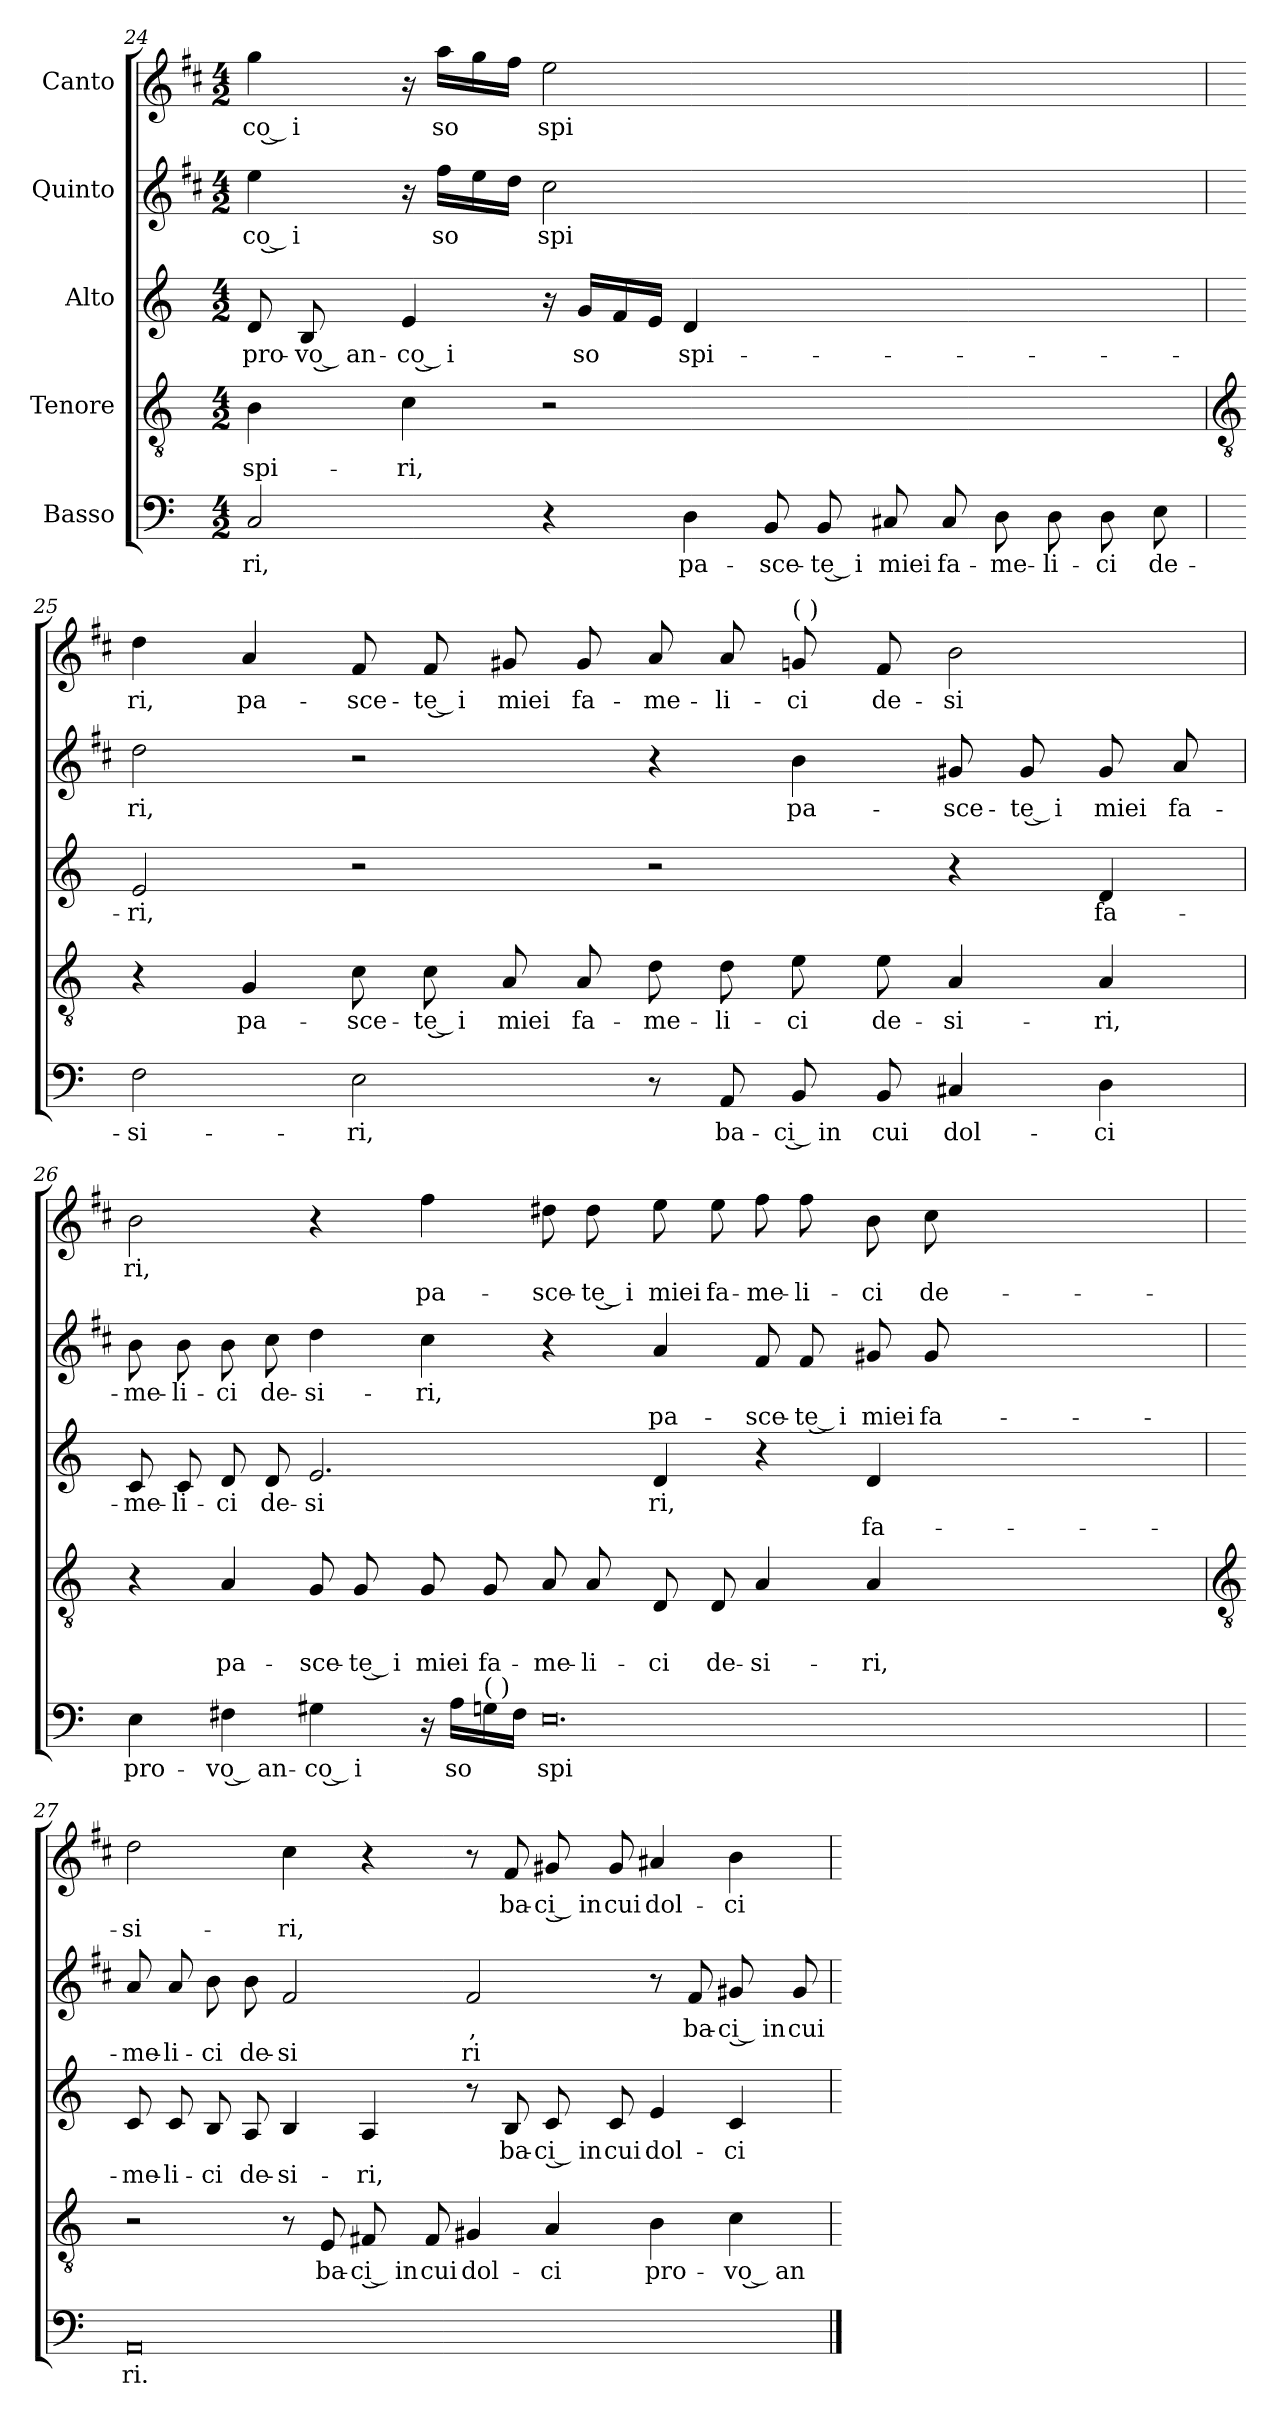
**kern	**text	**kern	**text	**text	**kern	**text	**text	**kern	**text	**text	**kern	**text	**text
*part5	*part5	*part4	*part4	*part4	*part3	*part3	*part3	*part2	*part2	*part2	*part1	*part1	*part1
*staff5	*staff5	*staff4	*staff4	*staff4	*staff3	*staff3	*staff3	*staff2	*staff2	*staff2	*staff1	*staff1	*staff1
*I"Basso	*	*I"Tenore	*	*	*I"Alto	*	*	*I"Quinto	*	*	*I"Canto	*	*
!!LO:LB:g=z
*clefF4	*	*clefGv2	*	*	*clefG2	*	*	*clefG2	*	*	*clefG2	*	*
*	*	*	*	*	*	*	*	*ITrd1c2	*	*	*ITrd1c2	*	*
*k[]	*	*k[]	*	*	*k[]	*	*	*k[]	*	*	*k[]	*	*
*C:	*	*C:	*	*	*C:	*	*	*C:	*	*	*C:	*	*
*M4/2	*	*M4/2	*	*	*M4/2	*	*	*M4/2	*	*	*M4/2	*	*
=24A	=24A	=24A	=24A	=24A	=24A	=24A	=24A	=24A	=24A	=24A	=24A	=24A	=24A
!	!LO:LY:b	!	!LO:LY:b	!	!	!LO:LY:b	!	!	!LO:LY:b	!	!	!LO:LY:b	!
2C	ri,	4B	spi-	.	8d	pro-	.	4dd	-co͜ i	.	4ff	-co͜ i	.
!	!	!	!	!	!	!LO:LY:b	!	!	!	!	!	!	!
.	.	.	.	.	8B	-vo͜ an-	.	.	.	.	.	.	.
!	!	!	!LO:LY:b	!	!	!LO:LY:b	!	!	!	!	!	!	!
.	.	4c	-ri,	.	4e	-co͜ i	.	16r	.	.	16r	.	.
!	!	!	!	!	!	!	!	!	!LO:LY:b	!	!	!LO:LY:b	!
.	.	.	.	.	.	.	.	16eeLL	so	.	16ggLL	so	.
.	.	.	.	.	.	.	.	16dd	.	.	16ff	.	.
.	.	.	.	.	.	.	.	16ccJJ	.	.	16eeJJ	.	.
!	!	!	!	!	!	!	!	!	!LO:LY:b	!	!	!LO:LY:b	!
4r	.	2r	.	.	16r	.	.	2b	spi	.	2dd	spi	.
!	!	!	!	!	!	!LO:LY:b	!	!	!	!	!	!	!
.	.	.	.	.	16gLL	so	.	.	.	.	.	.	.
.	.	.	.	.	16f	.	.	.	.	.	.	.	.
.	.	.	.	.	16eJJ	.	.	.	.	.	.	.	.
!	!LO:LY:b	!	!	!	!	!LO:LY:b	!	!	!	!	!	!	!
4D	pa-	.	.	.	4d	spi-	.	.	.	.	.	.	.
!	!LO:LY:b	!	!	!	!	!	!	!	!	!	!	!	!
8BB	-sce-	1ryy	.	.	1ryy	.	.	1ryy	.	.	1ryy	.	.
!	!LO:LY:b	!	!	!	!	!	!	!	!	!	!	!	!
8BB	-te͜ i	.	.	.	.	.	.	.	.	.	.	.	.
!	!LO:LY:b	!	!	!	!	!	!	!	!	!	!	!	!
8C#X	miei	.	.	.	.	.	.	.	.	.	.	.	.
!	!LO:LY:b	!	!	!	!	!	!	!	!	!	!	!	!
8C#	fa-	.	.	.	.	.	.	.	.	.	.	.	.
!	!LO:LY:b	!	!	!	!	!	!	!	!	!	!	!	!
8D	-me-	.	.	.	.	.	.	.	.	.	.	.	.
!	!LO:LY:b	!	!	!	!	!	!	!	!	!	!	!	!
8D	-li-	.	.	.	.	.	.	.	.	.	.	.	.
!	!LO:LY:b	!	!	!	!	!	!	!	!	!	!	!	!
8D	-ci	.	.	.	.	.	.	.	.	.	.	.	.
!	!LO:LY:b	!	!	!	!	!	!	!	!	!	!	!	!
8E	de-	.	.	.	.	.	.	.	.	.	.	.	.
!!LO:LB:g=z
=25	=25	=25	=25	=25	=25	=25	=25	=25	=25	=25	=25	=25	=25
*	*	*clefGv2	*	*	*	*	*	*	*	*	*	*	*
!	!LO:LY:b	!	!	!	!	!LO:LY:b	!	!	!LO:LY:b	!	!	!LO:LY:b	!
2F	-si-	4r	.	.	2e	-ri,	.	2cc	ri,	.	4cc	ri,	.
!	!	!	!LO:LY:b	!	!	!	!	!	!	!	!	!LO:LY:b	!
.	.	4G	pa-	.	.	.	.	.	.	.	4g	pa-	.
!	!LO:LY:b	!	!LO:LY:b	!	!	!	!	!	!	!	!	!LO:LY:b	!
2E	-ri,	8c	-sce-	.	2r	.	.	2r	.	.	8e	-sce-	.
!	!	!	!LO:LY:b	!	!	!	!	!	!	!	!	!LO:LY:b	!
.	.	8c	-te͜ i	.	.	.	.	.	.	.	8e	-te͜ i	.
!	!	!	!LO:LY:b	!	!	!	!	!	!	!	!	!LO:LY:b	!
.	.	8A	miei	.	.	.	.	.	.	.	8f#X	miei	.
!	!	!	!LO:LY:b	!	!	!	!	!	!	!	!	!LO:LY:b	!
.	.	8A	fa-	.	.	.	.	.	.	.	8f#	fa-	.
!	!	!	!LO:LY:b	!	!	!	!	!	!	!	!	!LO:LY:b	!
8r	.	8d	-me-	.	2r	.	.	4r	.	.	8g	-me-	.
!	!LO:LY:b	!	!LO:LY:b	!	!	!	!	!	!	!	!	!LO:LY:b	!
8AA	ba-	8d	-li-	.	.	.	.	.	.	.	8g	-li-	.
!	!	!	!	!	!	!	!	!	!	!	!LO:TX:a:t=(  )	!	!
!	!LO:LY:b	!	!LO:LY:b	!	!	!	!	!	!LO:LY:b	!	!	!LO:LY:b	!
8BB	-ci͜ in	8e	-ci	.	.	.	.	4a	pa-	.	8f	-ci	.
!	!LO:LY:b	!	!LO:LY:b	!	!	!	!	!	!	!	!	!LO:LY:b	!
8BB	cui	8e	de-	.	.	.	.	.	.	.	8e	de-	.
!	!LO:LY:b	!	!LO:LY:b	!	!	!	!	!	!LO:LY:b	!	!	!LO:LY:b	!
4C#X	dol-	4A	-si-	.	4r	.	.	8f#X	-sce-	.	2a	-si	.
!	!	!	!	!	!	!	!	!	!LO:LY:b	!	!	!	!
.	.	.	.	.	.	.	.	8f#	-te͜ i	.	.	.	.
!	!LO:LY:b	!	!LO:LY:b	!	!	!LO:LY:b	!	!	!LO:LY:b	!	!	!	!
4D	-ci	4A	-ri,	.	4d	fa-	.	8f#	miei	.	.	.	.
!	!	!	!	!	!	!	!	!	!LO:LY:b	!	!	!	!
.	.	.	.	.	.	.	.	8g	fa-	.	.	.	.
!!LO:LB:g=z
=26	=26	=26	=26	=26	=26	=26	=26	=26	=26	=26	=26	=26	=26
!	!LO:LY:b	!	!	!	!	!LO:LY:b	!	!	!LO:LY:b	!	!	!LO:LY:b	!
4E	pro-	4r	.	.	8c	-me-	.	8a	-me-	.	2a	ri,	.
!	!	!	!	!	!	!LO:LY:b	!	!	!LO:LY:b	!	!	!	!
.	.	.	.	.	8c	-li-	.	8a	-li-	.	.	.	.
!	!LO:LY:b	!	!	!LO:LY:b	!	!LO:LY:b	!	!	!LO:LY:b	!	!	!	!
4F#X	-vo͜ an-	4A	.	pa-	8d	-ci	.	8a	-ci	.	.	.	.
!	!	!	!	!	!	!LO:LY:b	!	!	!LO:LY:b	!	!	!	!
.	.	.	.	.	8d	de-	.	8b	de-	.	.	.	.
!	!LO:LY:b	!	!	!LO:LY:b	!	!LO:LY:b	!	!	!LO:LY:b	!	!	!	!
4G#X	-co͜ i	8G	.	-sce-	2.e	-si	.	4cc	-si-	.	4r	.	.
!	!	!	!	!LO:LY:b	!	!	!	!	!	!	!	!	!
.	.	8G	.	-te͜ i	.	.	.	.	.	.	.	.	.
!	!	!	!	!LO:LY:b	!	!	!	!	!LO:LY:b	!	!	!	!LO:LY:b
16r	.	8G	.	miei	.	.	.	4b	-ri,	.	4ee	.	pa-
!	!LO:LY:b	!	!	!	!	!	!	!	!	!	!	!	!
16ALL	so	.	.	.	.	.	.	.	.	.	.	.	.
!LO:TX:a:t=(  )	!	!	!	!	!	!	!	!	!	!	!	!	!
!	!	!	!	!LO:LY:b	!	!	!	!	!	!	!	!	!
16G	.	8G	.	fa-	.	.	.	.	.	.	.	.	.
16F#JJ	.	.	.	.	.	.	.	.	.	.	.	.	.
!	!LO:LY:b	!	!	!LO:LY:b	!	!	!	!	!	!	!	!	!LO:LY:b
0.E	spi	8A	.	-me-	.	.	.	4r	.	.	8cc#X	.	-sce-
!	!	!	!	!LO:LY:b	!	!	!	!	!	!	!	!	!LO:LY:b
.	.	8A	.	-li-	.	.	.	.	.	.	8cc#	.	-te͜ i
!	!	!	!	!LO:LY:b	!	!LO:LY:b	!	!	!	!LO:LY:b	!	!	!LO:LY:b
.	.	8D	.	-ci	4d	ri,	.	4g	.	pa-	8dd	.	miei
!	!	!	!	!LO:LY:b	!	!	!	!	!	!	!	!	!LO:LY:b
.	.	8D	.	de-	.	.	.	.	.	.	8dd	.	fa-
!	!	!	!	!LO:LY:b	!	!	!	!	!	!LO:LY:b	!	!	!LO:LY:b
.	.	4A	.	-si-	4r	.	.	8e	.	-sce-	8ee	.	-me-
!	!	!	!	!	!	!	!	!	!	!LO:LY:b	!	!	!LO:LY:b
.	.	.	.	.	.	.	.	8e	.	-te͜ i	8ee	.	-li-
!	!	!	!	!LO:LY:b	!	!	!LO:LY:b	!	!	!LO:LY:b	!	!	!LO:LY:b
.	.	4A	.	-ri,	4d	.	fa-	8f#X	.	miei	8a	.	-ci
!	!	!	!	!	!	!	!	!	!	!LO:LY:b	!	!	!LO:LY:b
.	.	.	.	.	.	.	.	8f#	.	fa-	8b	.	de-
.	.	0ryy	.	.	0ryy	.	.	0ryy	.	.	0ryy	.	.
!!LO:LB:g=z
=27	=27	=27	=27	=27	=27	=27	=27	=27	=27	=27	=27	=27	=27
*	*	*clefGv2	*	*	*	*	*	*	*	*	*	*	*
!	!LO:LY:b	!	!	!	!	!	!LO:LY:b	!	!	!LO:LY:b	!	!	!LO:LY:b
0AA	ri.	2r	.	.	8c	.	-me-	8g	.	-me-	2cc	.	-si-
!	!	!	!	!	!	!	!LO:LY:b	!	!	!LO:LY:b	!	!	!
.	.	.	.	.	8c	.	-li-	8g	.	-li-	.	.	.
!	!	!	!	!	!	!	!LO:LY:b	!	!	!LO:LY:b	!	!	!
.	.	.	.	.	8B	.	-ci	8a	.	-ci	.	.	.
!	!	!	!	!	!	!	!LO:LY:b	!	!	!LO:LY:b	!	!	!
.	.	.	.	.	8A	.	de-	8a	.	de-	.	.	.
!	!	!	!	!	!	!	!LO:LY:b	!	!	!LO:LY:b	!	!	!LO:LY:b
.	.	8r	.	.	4B	.	-si-	2e	.	-si	4b	.	-ri,
!	!	!	!LO:LY:b	!	!	!	!	!	!	!	!	!	!
.	.	8E	ba-	.	.	.	.	.	.	.	.	.	.
!	!	!	!LO:LY:b	!	!	!	!LO:LY:b	!	!	!	!	!	!
.	.	8F#X	-ci͜ in	.	4A	.	-ri,	.	.	.	4r	.	.
!	!	!	!LO:LY:b	!	!	!	!	!	!	!	!	!	!
.	.	8F#	cui	.	.	.	.	.	.	.	.	.	.
!	!	!	!LO:LY:b	!	!	!	!	!	!LO:LY:b	!LO:LY:b	!	!	!
.	.	4G#X	dol-	.	8r	.	.	2e	,	ri	8r	.	.
!	!	!	!	!	!	!LO:LY:b	!	!	!	!	!	!LO:LY:b	!
.	.	.	.	.	8B	ba-	.	.	.	.	8e	ba-	.
!	!	!	!LO:LY:b	!	!	!LO:LY:b	!	!	!	!	!	!LO:LY:b	!
.	.	4A	-ci	.	8c	-ci͜ in	.	.	.	.	8f#X	-ci͜ in	.
!	!	!	!	!	!	!LO:LY:b	!	!	!	!	!	!LO:LY:b	!
.	.	.	.	.	8c	cui	.	.	.	.	8f#	cui	.
!	!	!	!LO:LY:b	!	!	!LO:LY:b	!	!	!	!	!	!LO:LY:b	!
.	.	4B	pro-	.	4e	dol-	.	8r	.	.	4g#X	dol-	.
!	!	!	!	!	!	!	!	!	!LO:LY:b	!	!	!	!
.	.	.	.	.	.	.	.	8e	ba-	.	.	.	.
!	!	!	!LO:LY:b	!	!	!LO:LY:b	!	!	!LO:LY:b	!	!	!LO:LY:b	!
.	.	4c	-vo͜ an-	.	4c	-ci	.	8f#X	-ci͜ in	.	4a	-ci	.
!	!	!	!	!	!	!	!	!	!LO:LY:b	!	!	!	!
.	.	.	.	.	.	.	.	8f#	cui	.	.	.	.
==	=	=	=	=	=	=	=	=	=	=	=	=	=
*-	*-	*-	*-	*-	*-	*-	*-	*-	*-	*-	*-	*-	*-
